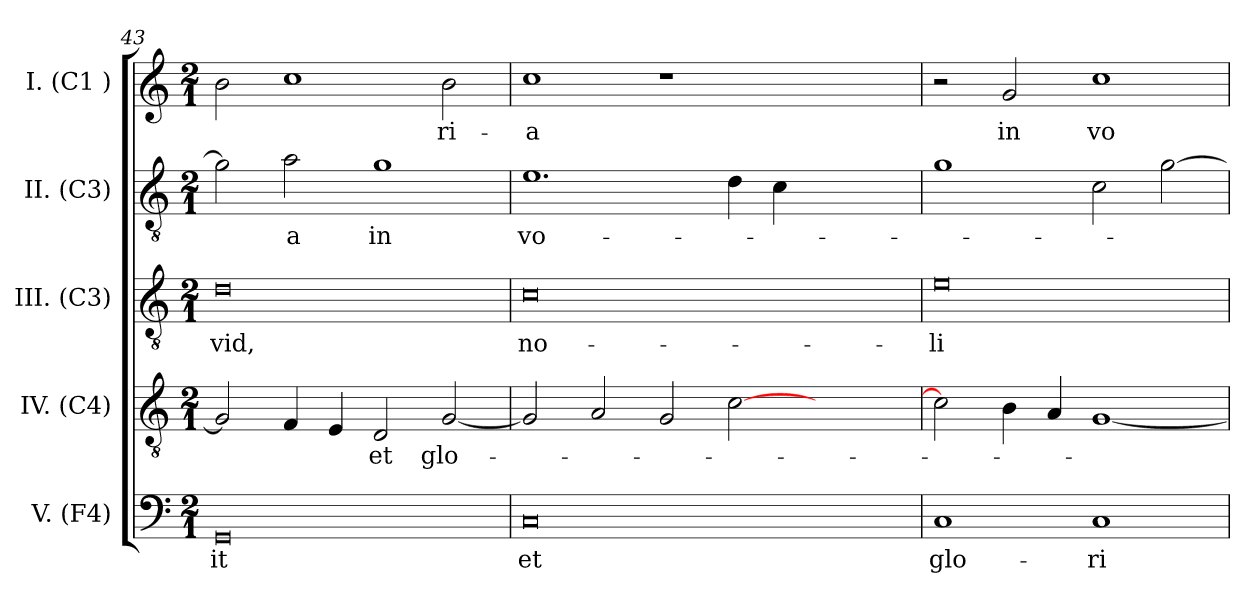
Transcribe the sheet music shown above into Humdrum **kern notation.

**kern	**text	**kern	**text	**kern	**text	**kern	**text	**kern	**text
*part5	*part5	*part4	*part4	*part3	*part3	*part2	*part2	*part1	*part1
*staff5	*staff5	*staff4	*staff4	*staff3	*staff3	*staff2	*staff2	*staff1	*staff1
*I"V. (F4)	*	*I"IV. (C4)	*	*I"III. (C3)	*	*I"II. (C3)	*	*I"I. (C1 )	*
*I'V.	*	*I'IV.	*	*I'III.	*	*I'II.	*	*I'I.	*
*clefF4	*	*clefGv2	*	*clefGv2	*	*clefGv2	*	*clefG2	*
*	*	*	*	*	*	*	*	*k[]	*
*	*	*	*	*	*	*	*	*C:	*
*M2/1	*	*M2/1	*	*M2/1	*	*M2/1	*	*M2/1	*
=43	=43	=43	=43	=43	=43	=43	=43	=43	=43
!	!LO:LY:b:rj	!	!	!	!LO:LY:b:cj	!	!	!	!
0GG	-it	2G/]	.	0d	-vid,	2g\]	.	2b\	.
!	!	!	!	!	!	!	!LO:LY:b:cj	!	!
.	.	4F/	.	.	.	2a\	-a	1cc	.
.	.	4E/	.	.	.	.	.	.	.
!	!	!	!LO:LY:b:cj	!	!	!	!LO:LY:b:cj	!	!
.	.	2D/	et	.	.	1g	in	.	.
!	!	!	!LO:LY:b	!	!	!	!	!	!LO:LY:b:cj
.	.	[<2G/	glo-	.	.	.	.	2b\	-ri-
=44	=44	=44	=44	=44	=44	=44	=44	=44	=44
!	!LO:LY:b:rj	!	!	!	!LO:LY:b:rj	!	!LO:LY:b:cj	!	!LO:LY:b:rj
0C	et	2G/]	.	0c	no-	1.e	vo-	1cc	-a
.	.	2A/	.	.	.	.	.	.	.
!	!	!	!	!	!	!	!	!LO:N:vis=1	!
.	.	2G/	.	.	.	.	.	0r	.
.	.	[>2c\	.	.	.	4d\	.	.	.
.	.	.	.	.	.	4c\	.	.	.
1ryy	.	1ryy	.	1ryy	.	1ryy	.	.	.
=45	=45	=45	=45	=45	=45	=45	=45	=45	=45
!	!LO:LY:b:cj	!	!	!	!LO:LY:b:rj	!	!	!	!
1C	glo-	2c\]	.	0e	-li	1g	.	2r	.
!	!	!	!	!	!	!	!	!	!LO:LY:b:cj
.	.	4B\	.	.	.	.	.	2g/	in
.	.	4A/	.	.	.	.	.	.	.
!	!LO:LY:b:cj	!	!	!	!	!	!	!	!LO:LY:b:cj
1C	-ri-	[<1G	.	.	.	2c\	.	1cc	vo-
.	.	.	.	.	.	[>2g\	.	.	.
=	=	=	=	=	=	=	=	=	=
*-	*-	*-	*-	*-	*-	*-	*-	*-	*-
